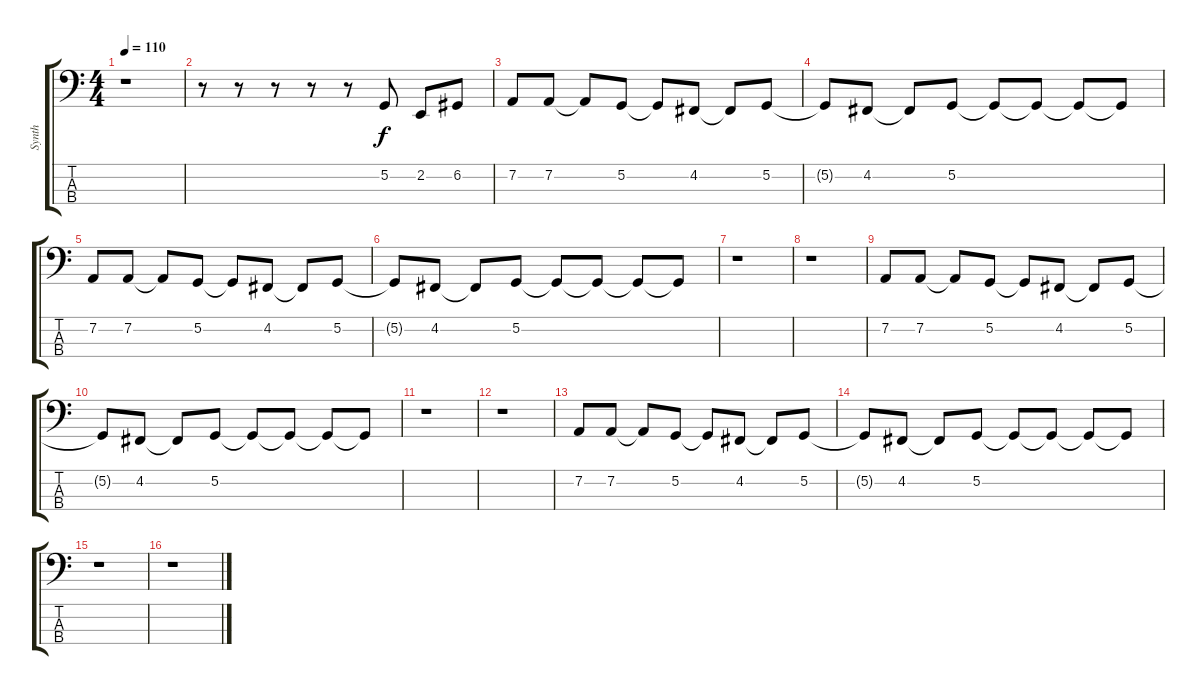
\track ("Synth" "Synth") {instrument tremolostrings}
\staff {score tabs}
\tuning (G2 D2 A1 E1) {hide}
\ts (4 4)
\tempo 110
\clef f4
\ks c
r.1{dy f} |
r.8 r.8 r.8 r.8 r.8 5.2.8 2.2.8 6.2.8 |
7.2.8 7.2.8 7.2{t}.8 5.2.8 5.2{t}.8 4.2.8 4.2{t}.8 5.2.8 |
5.2{t}.8 4.2.8 4.2{t}.8 5.2.8 5.2{t}.8 5.2{t}.8 5.2{t}.8 5.2{t}.8 |
7.2.8 7.2.8 7.2{t}.8 5.2.8 5.2{t}.8 4.2.8 4.2{t}.8 5.2.8 |
5.2{t}.8 4.2.8 4.2{t}.8 5.2.8 5.2{t}.8 5.2{t}.8 5.2{t}.8 5.2{t}.8 |
r.1 |
r.1 |
7.2.8 7.2.8 7.2{t}.8 5.2.8 5.2{t}.8 4.2.8 4.2{t}.8 5.2.8 |
5.2{t}.8 4.2.8 4.2{t}.8 5.2.8 5.2{t}.8 5.2{t}.8 5.2{t}.8 5.2{t}.8 |
r.1 |
r.1 |
7.2.8 7.2.8 7.2{t}.8 5.2.8 5.2{t}.8 4.2.8 4.2{t}.8 5.2.8 |
5.2{t}.8 4.2.8 4.2{t}.8 5.2.8 5.2{t}.8 5.2{t}.8 5.2{t}.8 5.2{t}.8 |
r.1 |
r.1
